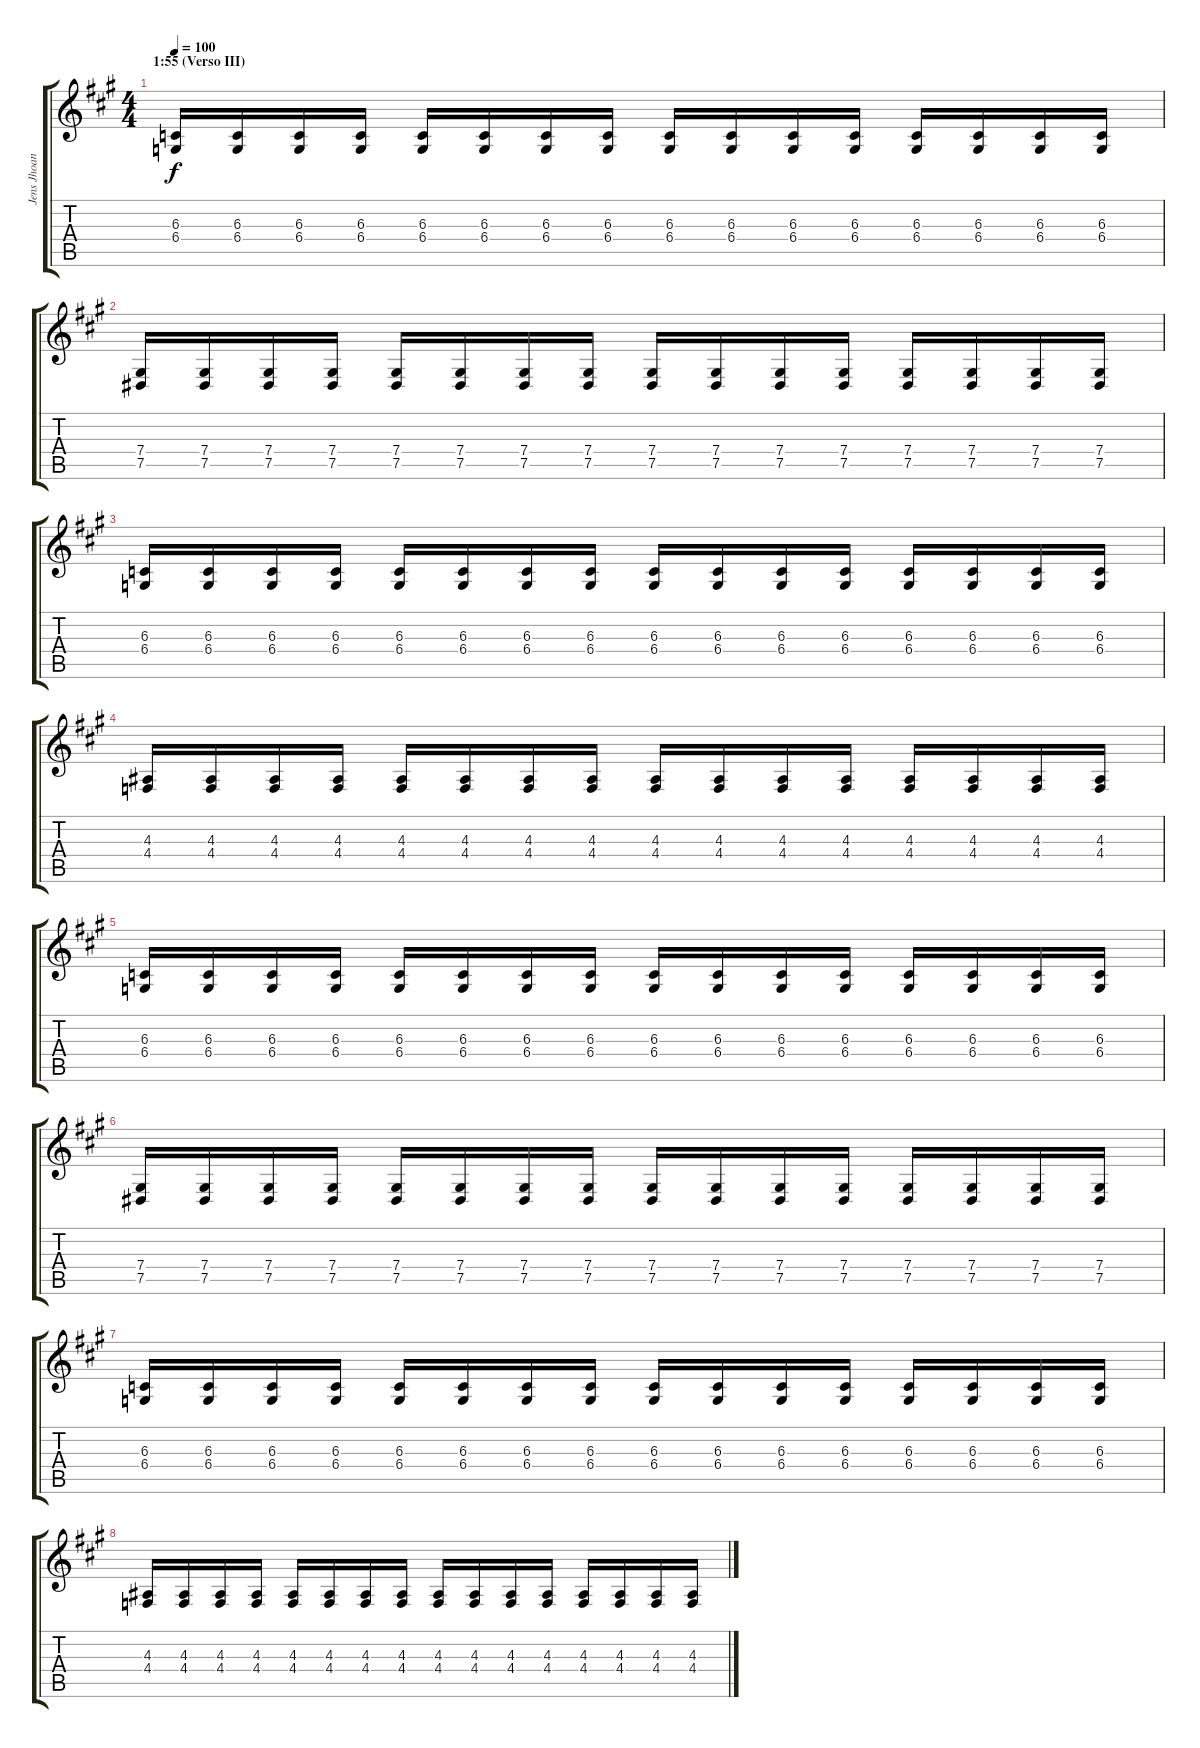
\track ("Jens Jhoannson (FX)" "Jens Jhoan") {instrument fx4atmosphere}
\staff {score tabs}
\tuning (Eb4 Bb3 Gb3 Db3 Ab2 Eb2) {hide}
\ts (4 4)
\section ("" "1:55 (Verso III)")
\tempo 100
\clef g2
\ks a
(6.3 6.4).16{dy f} (6.3 6.4).16 (6.3 6.4).16 (6.3 6.4).16 (6.3 6.4).16 (6.3 6.4).16 (6.3 6.4).16 (6.3 6.4).16 (6.3 6.4).16 (6.3 6.4).16 (6.3 6.4).16 (6.3 6.4).16 (6.3 6.4).16 (6.3 6.4).16 (6.3 6.4).16 (6.3 6.4).16 |
(7.4 7.5).16 (7.4 7.5).16 (7.4 7.5).16 (7.4 7.5).16 (7.4 7.5).16 (7.4 7.5).16 (7.4 7.5).16 (7.4 7.5).16 (7.4 7.5).16 (7.4 7.5).16 (7.4 7.5).16 (7.4 7.5).16 (7.4 7.5).16 (7.4 7.5).16 (7.4 7.5).16 (7.4 7.5).16 |
(6.3 6.4).16 (6.3 6.4).16 (6.3 6.4).16 (6.3 6.4).16 (6.3 6.4).16 (6.3 6.4).16 (6.3 6.4).16 (6.3 6.4).16 (6.3 6.4).16 (6.3 6.4).16 (6.3 6.4).16 (6.3 6.4).16 (6.3 6.4).16 (6.3 6.4).16 (6.3 6.4).16 (6.3 6.4).16 |
(4.3 4.4).16 (4.3 4.4).16 (4.3 4.4).16 (4.3 4.4).16 (4.3 4.4).16 (4.3 4.4).16 (4.3 4.4).16 (4.3 4.4).16 (4.3 4.4).16 (4.3 4.4).16 (4.3 4.4).16 (4.3 4.4).16 (4.3 4.4).16 (4.3 4.4).16 (4.3 4.4).16 (4.3 4.4).16 |
(6.3 6.4).16 (6.3 6.4).16 (6.3 6.4).16 (6.3 6.4).16 (6.3 6.4).16 (6.3 6.4).16 (6.3 6.4).16 (6.3 6.4).16 (6.3 6.4).16 (6.3 6.4).16 (6.3 6.4).16 (6.3 6.4).16 (6.3 6.4).16 (6.3 6.4).16 (6.3 6.4).16 (6.3 6.4).16 |
(7.4 7.5).16 (7.4 7.5).16 (7.4 7.5).16 (7.4 7.5).16 (7.4 7.5).16 (7.4 7.5).16 (7.4 7.5).16 (7.4 7.5).16 (7.4 7.5).16 (7.4 7.5).16 (7.4 7.5).16 (7.4 7.5).16 (7.4 7.5).16 (7.4 7.5).16 (7.4 7.5).16 (7.4 7.5).16 |
(6.3 6.4).16 (6.3 6.4).16 (6.3 6.4).16 (6.3 6.4).16 (6.3 6.4).16 (6.3 6.4).16 (6.3 6.4).16 (6.3 6.4).16 (6.3 6.4).16 (6.3 6.4).16 (6.3 6.4).16 (6.3 6.4).16 (6.3 6.4).16 (6.3 6.4).16 (6.3 6.4).16 (6.3 6.4).16 |
(4.3 4.4).16 (4.3 4.4).16 (4.3 4.4).16 (4.3 4.4).16 (4.3 4.4).16 (4.3 4.4).16 (4.3 4.4).16 (4.3 4.4).16 (4.3 4.4).16 (4.3 4.4).16 (4.3 4.4).16 (4.3 4.4).16 (4.3 4.4).16 (4.3 4.4).16 (4.3 4.4).16 (4.3 4.4).16
